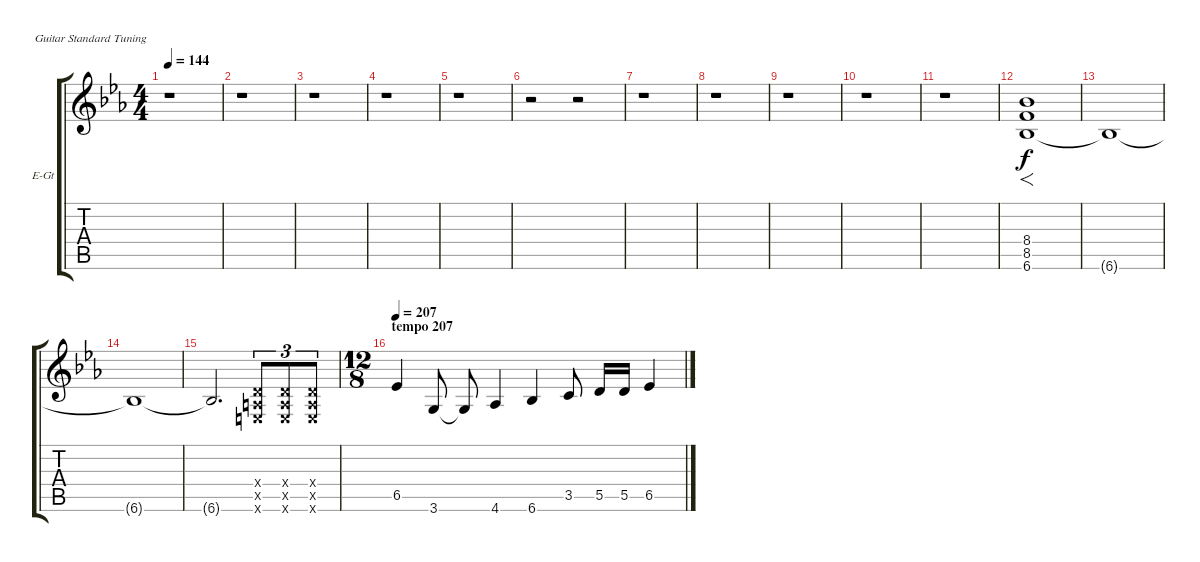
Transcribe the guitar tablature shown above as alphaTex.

\bracketExtendMode groupsimilarinstruments
\firstSystemTrackNameOrientation horizontal
\otherSystemsTrackNameOrientation horizontal
\track ("Gtr 5" "E-Gt") {instrument overdrivenguitar}
\staff {score tabs}
\tuning (E4 B3 G3 D3 A2 E2)
\ts (4 4)
\tempo 144
\clef g2
\ks eb
r.1{dy f} |
r.1 |
r.1 |
r.1 |
r.1 |
r.2 r.2 |
r.1 |
r.1 |
r.1 |
r.1 |
r.1 |
(8.4 8.5 6.6).1{f} |
6.6{t}.1 |
6.6{t}.1 |
6.6{t}.2{d} (0.4{x} 0.5{x} 0.6{x}).8{tu (3 2)} (0.4{x} 0.5{x} 0.6{x}).8{tu (3 2)} (0.4{x} 0.5{x} 0.6{x}).8{tu (3 2)} |
\ts (12 8)
\section ("" "tempo 207")
\tempo 207
6.5.4 3.6.8 3.6{t}.8 4.6.4 6.6.4 3.5.8 5.5.16 5.5.16 6.5.4
